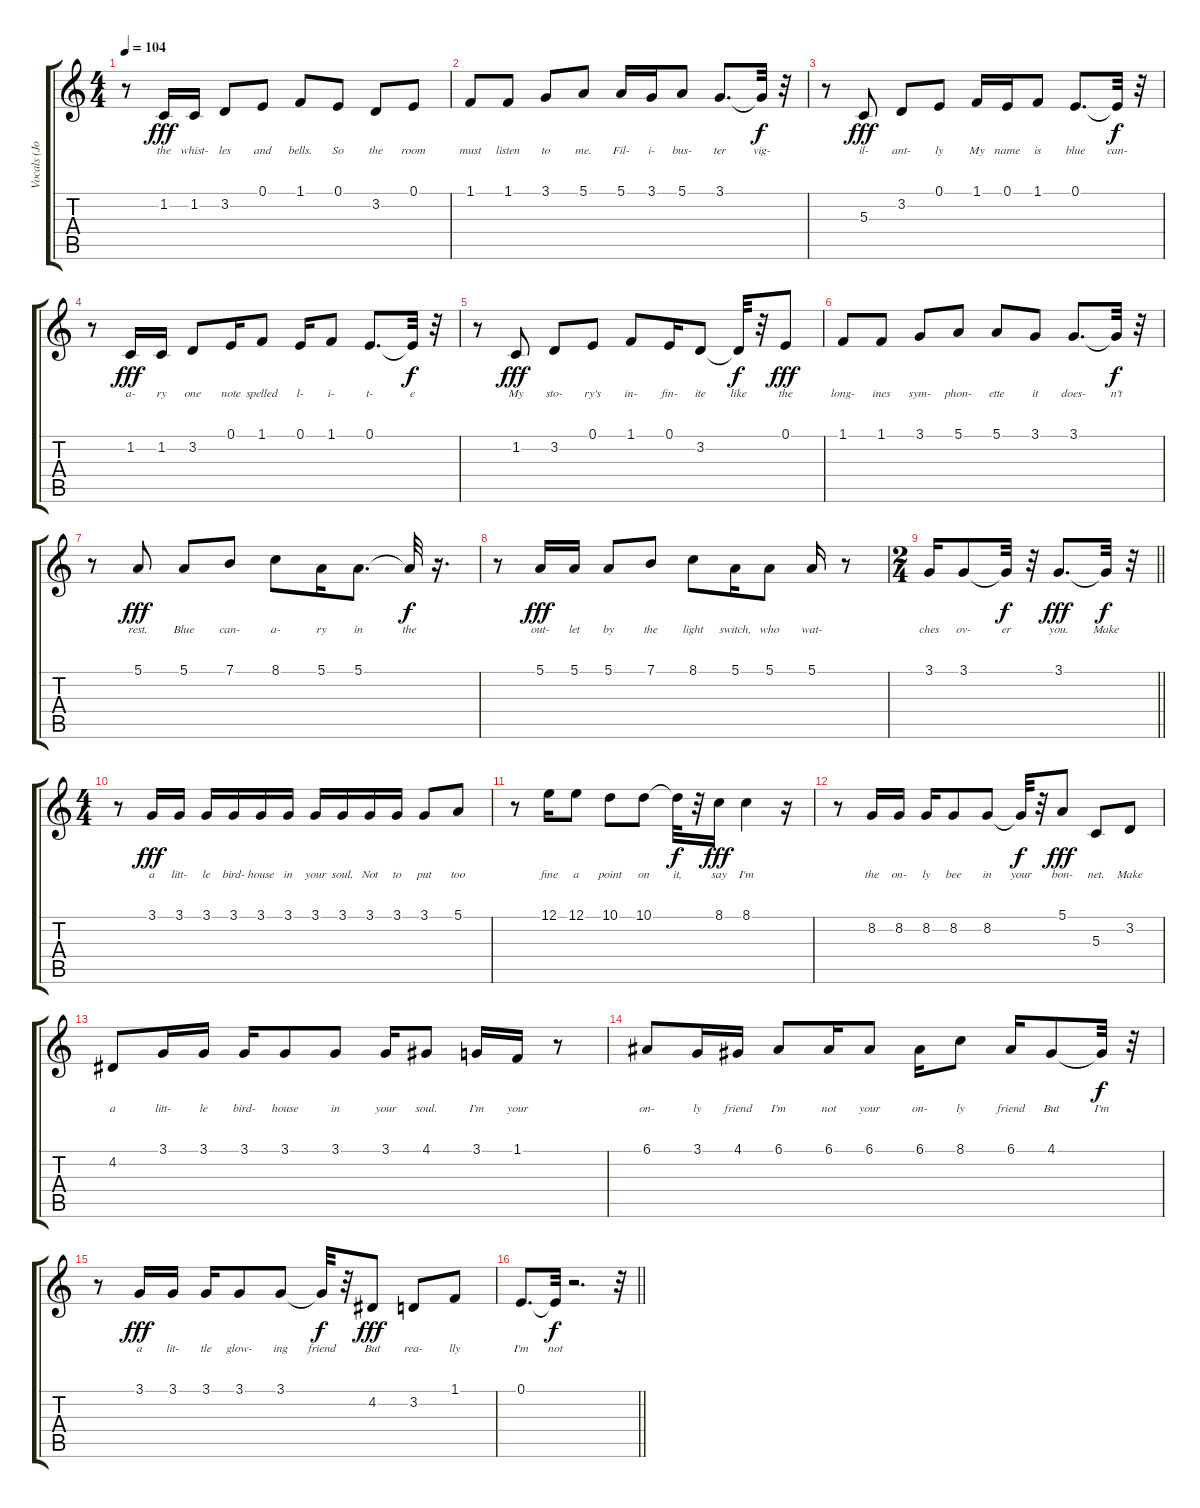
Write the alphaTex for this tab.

\track ("Vocals (John Linnell)" "Vocals (Jo") {instrument synthvoice}
\staff {score tabs}
\tuning (E4 B3 G3 D3 A2 E2) {hide}
\ts (4 4)
\tempo 104
\clef g2
\ks c
r.8{dy f} 1.2.16{lyrics (0 "the") lyrics (1 "") lyrics (2 "") lyrics (3 "") lyrics (4 "") dy fff} 1.2.16{lyrics (0 "whist-") lyrics (1 "") lyrics (2 "") lyrics (3 "") lyrics (4 "")} 3.2.8{lyrics (0 "les") lyrics (1 "") lyrics (2 "") lyrics (3 "") lyrics (4 "")} 0.1.8{lyrics (0 "and") lyrics (1 "") lyrics (2 "") lyrics (3 "") lyrics (4 "")} 1.1.8{lyrics (0 "bells.") lyrics (1 "") lyrics (2 "") lyrics (3 "") lyrics (4 "")} 0.1.8{lyrics (0 "So") lyrics (1 "") lyrics (2 "") lyrics (3 "") lyrics (4 "")} 3.2.8{lyrics (0 "the") lyrics (1 "") lyrics (2 "") lyrics (3 "") lyrics (4 "")} 0.1.8{lyrics (0 "room") lyrics (1 "") lyrics (2 "") lyrics (3 "") lyrics (4 "")} |
1.1.8{lyrics (0 "must") lyrics (1 "") lyrics (2 "") lyrics (3 "") lyrics (4 "")} 1.1.8{lyrics (0 "listen") lyrics (1 "") lyrics (2 "") lyrics (3 "") lyrics (4 "")} 3.1.8{lyrics (0 "to") lyrics (1 "") lyrics (2 "") lyrics (3 "") lyrics (4 "")} 5.1.8{lyrics (0 "me.") lyrics (1 "") lyrics (2 "") lyrics (3 "") lyrics (4 "")} 5.1.16{lyrics (0 "Fil-") lyrics (1 "") lyrics (2 "") lyrics (3 "") lyrics (4 "")} 3.1.16{lyrics (0 "i-") lyrics (1 "") lyrics (2 "") lyrics (3 "") lyrics (4 "")} 5.1.8{lyrics (0 "bus-") lyrics (1 "") lyrics (2 "") lyrics (3 "") lyrics (4 "")} 3.1.8{d lyrics (0 "ter") lyrics (1 "") lyrics (2 "") lyrics (3 "") lyrics (4 "")} 3.1{t}.32{lyrics (0 "vig-") lyrics (1 "") lyrics (2 "") lyrics (3 "") lyrics (4 "") dy f} r.32 |
r.8 5.3.8{lyrics (0 "il-") lyrics (1 "") lyrics (2 "") lyrics (3 "") lyrics (4 "") dy fff} 3.2.8{lyrics (0 "ant-") lyrics (1 "") lyrics (2 "") lyrics (3 "") lyrics (4 "")} 0.1.8{lyrics (0 "ly") lyrics (1 "") lyrics (2 "") lyrics (3 "") lyrics (4 "")} 1.1.16{lyrics (0 "My") lyrics (1 "") lyrics (2 "") lyrics (3 "") lyrics (4 "")} 0.1.16{lyrics (0 "name") lyrics (1 "") lyrics (2 "") lyrics (3 "") lyrics (4 "")} 1.1.8{lyrics (0 "is") lyrics (1 "") lyrics (2 "") lyrics (3 "") lyrics (4 "")} 0.1.8{d lyrics (0 "blue") lyrics (1 "") lyrics (2 "") lyrics (3 "") lyrics (4 "")} 0.1{t}.32{lyrics (0 "can-") lyrics (1 "") lyrics (2 "") lyrics (3 "") lyrics (4 "") dy f} r.32 |
r.8 1.2.16{lyrics (0 "a-") lyrics (1 "") lyrics (2 "") lyrics (3 "") lyrics (4 "") dy fff} 1.2.16{lyrics (0 "ry") lyrics (1 "") lyrics (2 "") lyrics (3 "") lyrics (4 "")} 3.2.8{lyrics (0 "one") lyrics (1 "") lyrics (2 "") lyrics (3 "") lyrics (4 "")} 0.1.16{lyrics (0 "note") lyrics (1 "") lyrics (2 "") lyrics (3 "") lyrics (4 "")} 1.1.8{lyrics (0 "spelled") lyrics (1 "") lyrics (2 "") lyrics (3 "") lyrics (4 "")} 0.1.16{lyrics (0 "l-") lyrics (1 "") lyrics (2 "") lyrics (3 "") lyrics (4 "")} 1.1.8{lyrics (0 "i-") lyrics (1 "") lyrics (2 "") lyrics (3 "") lyrics (4 "")} 0.1.8{d lyrics (0 "t-") lyrics (1 "") lyrics (2 "") lyrics (3 "") lyrics (4 "")} 0.1{t}.32{lyrics (0 "e") lyrics (1 "") lyrics (2 "") lyrics (3 "") lyrics (4 "") dy f} r.32 |
r.8 1.2.8{lyrics (0 "My") lyrics (1 "") lyrics (2 "") lyrics (3 "") lyrics (4 "") dy fff} 3.2.8{lyrics (0 "sto-") lyrics (1 "") lyrics (2 "") lyrics (3 "") lyrics (4 "")} 0.1.8{lyrics (0 "ry's") lyrics (1 "") lyrics (2 "") lyrics (3 "") lyrics (4 "")} 1.1.8{lyrics (0 "in-") lyrics (1 "") lyrics (2 "") lyrics (3 "") lyrics (4 "")} 0.1.16{lyrics (0 "fin-") lyrics (1 "") lyrics (2 "") lyrics (3 "") lyrics (4 "")} 3.2.8{lyrics (0 "ite") lyrics (1 "") lyrics (2 "") lyrics (3 "") lyrics (4 "")} 3.2{t}.32{lyrics (0 "like") lyrics (1 "") lyrics (2 "") lyrics (3 "") lyrics (4 "") dy f} r.32 0.1.8{lyrics (0 "the") lyrics (1 "") lyrics (2 "") lyrics (3 "") lyrics (4 "") dy fff} |
1.1.8{lyrics (0 "long-") lyrics (1 "") lyrics (2 "") lyrics (3 "") lyrics (4 "")} 1.1.8{lyrics (0 "ines") lyrics (1 "") lyrics (2 "") lyrics (3 "") lyrics (4 "")} 3.1.8{lyrics (0 "sym-") lyrics (1 "") lyrics (2 "") lyrics (3 "") lyrics (4 "")} 5.1.8{lyrics (0 "phon-") lyrics (1 "") lyrics (2 "") lyrics (3 "") lyrics (4 "")} 5.1.8{lyrics (0 "ette") lyrics (1 "") lyrics (2 "") lyrics (3 "") lyrics (4 "")} 3.1.8{lyrics (0 "it") lyrics (1 "") lyrics (2 "") lyrics (3 "") lyrics (4 "")} 3.1.8{d lyrics (0 "does-") lyrics (1 "") lyrics (2 "") lyrics (3 "") lyrics (4 "")} 3.1{t}.32{lyrics (0 "n't") lyrics (1 "") lyrics (2 "") lyrics (3 "") lyrics (4 "") dy f} r.32 |
r.8 5.1.8{lyrics (0 "rest.") lyrics (1 "") lyrics (2 "") lyrics (3 "") lyrics (4 "") dy fff} 5.1.8{lyrics (0 "Blue") lyrics (1 "") lyrics (2 "") lyrics (3 "") lyrics (4 "")} 7.1.8{lyrics (0 "can-") lyrics (1 "") lyrics (2 "") lyrics (3 "") lyrics (4 "")} 8.1.8{lyrics (0 "a-") lyrics (1 "") lyrics (2 "") lyrics (3 "") lyrics (4 "")} 5.1.16{lyrics (0 "ry") lyrics (1 "") lyrics (2 "") lyrics (3 "") lyrics (4 "")} 5.1.8{d lyrics (0 "in") lyrics (1 "") lyrics (2 "") lyrics (3 "") lyrics (4 "")} 5.1{t}.32{lyrics (0 "the") lyrics (1 "") lyrics (2 "") lyrics (3 "") lyrics (4 "") dy f} r.16{d} |
r.8 5.1.16{lyrics (0 "out-") lyrics (1 "") lyrics (2 "") lyrics (3 "") lyrics (4 "") dy fff} 5.1.16{lyrics (0 "let") lyrics (1 "") lyrics (2 "") lyrics (3 "") lyrics (4 "")} 5.1.8{lyrics (0 "by") lyrics (1 "") lyrics (2 "") lyrics (3 "") lyrics (4 "")} 7.1.8{lyrics (0 "the") lyrics (1 "") lyrics (2 "") lyrics (3 "") lyrics (4 "")} 8.1.8{lyrics (0 "light") lyrics (1 "") lyrics (2 "") lyrics (3 "") lyrics (4 "")} 5.1.16{lyrics (0 "switch,") lyrics (1 "") lyrics (2 "") lyrics (3 "") lyrics (4 "")} 5.1.8{lyrics (0 "who") lyrics (1 "") lyrics (2 "") lyrics (3 "") lyrics (4 "")} 5.1.16{lyrics (0 "wat-") lyrics (1 "") lyrics (2 "") lyrics (3 "") lyrics (4 "")} r.8 |
\ts (2 4)
\barLineRight lightlight
3.1.16{lyrics (0 "ches") lyrics (1 "") lyrics (2 "") lyrics (3 "") lyrics (4 "")} 3.1.8{lyrics (0 "ov-") lyrics (1 "") lyrics (2 "") lyrics (3 "") lyrics (4 "")} 3.1{t}.32{lyrics (0 "er") lyrics (1 "") lyrics (2 "") lyrics (3 "") lyrics (4 "") dy f} r.32 3.1.8{d lyrics (0 "you.") lyrics (1 "") lyrics (2 "") lyrics (3 "") lyrics (4 "") dy fff} 3.1{t}.32{lyrics (0 "Make") lyrics (1 "") lyrics (2 "") lyrics (3 "") lyrics (4 "") dy f} r.32 |
\ts (4 4)
r.8 3.1.16{lyrics (0 "a") lyrics (1 "") lyrics (2 "") lyrics (3 "") lyrics (4 "") dy fff} 3.1.16{lyrics (0 "litt-") lyrics (1 "") lyrics (2 "") lyrics (3 "") lyrics (4 "")} 3.1.16{lyrics (0 "le") lyrics (1 "") lyrics (2 "") lyrics (3 "") lyrics (4 "")} 3.1.16{lyrics (0 "bird-") lyrics (1 "") lyrics (2 "") lyrics (3 "") lyrics (4 "")} 3.1.16{lyrics (0 "house") lyrics (1 "") lyrics (2 "") lyrics (3 "") lyrics (4 "")} 3.1.16{lyrics (0 "in") lyrics (1 "") lyrics (2 "") lyrics (3 "") lyrics (4 "")} 3.1.16{lyrics (0 "your") lyrics (1 "") lyrics (2 "") lyrics (3 "") lyrics (4 "")} 3.1.16{lyrics (0 "soul.") lyrics (1 "") lyrics (2 "") lyrics (3 "") lyrics (4 "")} 3.1.16{lyrics (0 "Not") lyrics (1 "") lyrics (2 "") lyrics (3 "") lyrics (4 "")} 3.1.16{lyrics (0 "to") lyrics (1 "") lyrics (2 "") lyrics (3 "") lyrics (4 "")} 3.1.8{lyrics (0 "put") lyrics (1 "") lyrics (2 "") lyrics (3 "") lyrics (4 "")} 5.1.8{lyrics (0 "too") lyrics (1 "") lyrics (2 "") lyrics (3 "") lyrics (4 "")} |
r.8 12.1.16{lyrics (0 "fine") lyrics (1 "") lyrics (2 "") lyrics (3 "") lyrics (4 "")} 12.1.8{lyrics (0 "a") lyrics (1 "") lyrics (2 "") lyrics (3 "") lyrics (4 "")} 10.1.8{lyrics (0 "point") lyrics (1 "") lyrics (2 "") lyrics (3 "") lyrics (4 "")} 10.1.8{lyrics (0 "on") lyrics (1 "") lyrics (2 "") lyrics (3 "") lyrics (4 "")} 10.1{t}.32{lyrics (0 "it,") lyrics (1 "") lyrics (2 "") lyrics (3 "") lyrics (4 "") dy f} r.32 8.1.16{lyrics (0 "say") lyrics (1 "") lyrics (2 "") lyrics (3 "") lyrics (4 "") dy fff} 8.1.4{lyrics (0 "I'm") lyrics (1 "") lyrics (2 "") lyrics (3 "") lyrics (4 "")} r.16 |
r.8 8.2.16{lyrics (0 "the") lyrics (1 "") lyrics (2 "") lyrics (3 "") lyrics (4 "")} 8.2.16{lyrics (0 "on-") lyrics (1 "") lyrics (2 "") lyrics (3 "") lyrics (4 "")} 8.2.16{lyrics (0 "ly") lyrics (1 "") lyrics (2 "") lyrics (3 "") lyrics (4 "")} 8.2.8{lyrics (0 "bee") lyrics (1 "") lyrics (2 "") lyrics (3 "") lyrics (4 "")} 8.2.8{lyrics (0 "in") lyrics (1 "") lyrics (2 "") lyrics (3 "") lyrics (4 "")} 8.2{t}.32{lyrics (0 "your") lyrics (1 "") lyrics (2 "") lyrics (3 "") lyrics (4 "") dy f} r.32 5.1.8{lyrics (0 "bon-") lyrics (1 "") lyrics (2 "") lyrics (3 "") lyrics (4 "") dy fff} 5.3.8{lyrics (0 "net.") lyrics (1 "") lyrics (2 "") lyrics (3 "") lyrics (4 "")} 3.2.8{lyrics (0 "Make") lyrics (1 "") lyrics (2 "") lyrics (3 "") lyrics (4 "")} |
4.2.8{lyrics (0 "a") lyrics (1 "") lyrics (2 "") lyrics (3 "") lyrics (4 "")} 3.1.16{lyrics (0 "litt-") lyrics (1 "") lyrics (2 "") lyrics (3 "") lyrics (4 "")} 3.1.16{lyrics (0 "le") lyrics (1 "") lyrics (2 "") lyrics (3 "") lyrics (4 "")} 3.1.16{lyrics (0 "bird-") lyrics (1 "") lyrics (2 "") lyrics (3 "") lyrics (4 "")} 3.1.8{lyrics (0 "house") lyrics (1 "") lyrics (2 "") lyrics (3 "") lyrics (4 "")} 3.1.8{lyrics (0 "in") lyrics (1 "") lyrics (2 "") lyrics (3 "") lyrics (4 "")} 3.1.16{lyrics (0 "your") lyrics (1 "") lyrics (2 "") lyrics (3 "") lyrics (4 "")} 4.1.8{lyrics (0 "soul.") lyrics (1 "") lyrics (2 "") lyrics (3 "") lyrics (4 "")} 3.1.16{lyrics (0 "I'm") lyrics (1 "") lyrics (2 "") lyrics (3 "") lyrics (4 "")} 1.1.16{lyrics (0 "your") lyrics (1 "") lyrics (2 "") lyrics (3 "") lyrics (4 "")} r.8 |
6.1.8{lyrics (0 "on-") lyrics (1 "") lyrics (2 "") lyrics (3 "") lyrics (4 "")} 3.1.16{lyrics (0 "ly") lyrics (1 "") lyrics (2 "") lyrics (3 "") lyrics (4 "")} 4.1.16{lyrics (0 "friend") lyrics (1 "") lyrics (2 "") lyrics (3 "") lyrics (4 "")} 6.1.8{lyrics (0 "I'm") lyrics (1 "") lyrics (2 "") lyrics (3 "") lyrics (4 "")} 6.1.16{lyrics (0 "not") lyrics (1 "") lyrics (2 "") lyrics (3 "") lyrics (4 "")} 6.1.8{lyrics (0 "your") lyrics (1 "") lyrics (2 "") lyrics (3 "") lyrics (4 "")} 6.1.16{lyrics (0 "on-") lyrics (1 "") lyrics (2 "") lyrics (3 "") lyrics (4 "")} 8.1.8{lyrics (0 "ly") lyrics (1 "") lyrics (2 "") lyrics (3 "") lyrics (4 "")} 6.1.16{lyrics (0 "friend") lyrics (1 "") lyrics (2 "") lyrics (3 "") lyrics (4 "")} 4.1.8{lyrics (0 "But") lyrics (1 "") lyrics (2 "") lyrics (3 "") lyrics (4 "")} 4.1{t}.32{lyrics (0 "I'm") lyrics (1 "") lyrics (2 "") lyrics (3 "") lyrics (4 "") dy f} r.32 |
r.8 3.1.16{lyrics (0 "a") lyrics (1 "") lyrics (2 "") lyrics (3 "") lyrics (4 "") dy fff} 3.1.16{lyrics (0 "lit-") lyrics (1 "") lyrics (2 "") lyrics (3 "") lyrics (4 "")} 3.1.16{lyrics (0 "tle") lyrics (1 "") lyrics (2 "") lyrics (3 "") lyrics (4 "")} 3.1.8{lyrics (0 "glow-") lyrics (1 "") lyrics (2 "") lyrics (3 "") lyrics (4 "")} 3.1.8{lyrics (0 "ing") lyrics (1 "") lyrics (2 "") lyrics (3 "") lyrics (4 "")} 3.1{t}.32{lyrics (0 "friend") lyrics (1 "") lyrics (2 "") lyrics (3 "") lyrics (4 "") dy f} r.32 4.2.8{lyrics (0 "But") lyrics (1 "") lyrics (2 "") lyrics (3 "") lyrics (4 "") dy fff} 3.2.8{lyrics (0 "rea-") lyrics (1 "") lyrics (2 "") lyrics (3 "") lyrics (4 "")} 1.1.8{lyrics (0 "lly") lyrics (1 "") lyrics (2 "") lyrics (3 "") lyrics (4 "")} |
\barLineRight lightlight
0.1.8{d lyrics (0 "I'm") lyrics (1 "") lyrics (2 "") lyrics (3 "") lyrics (4 "")} 0.1{t}.32{lyrics (0 "not") lyrics (1 "") lyrics (2 "") lyrics (3 "") lyrics (4 "") dy f} r.2{d} r.32
